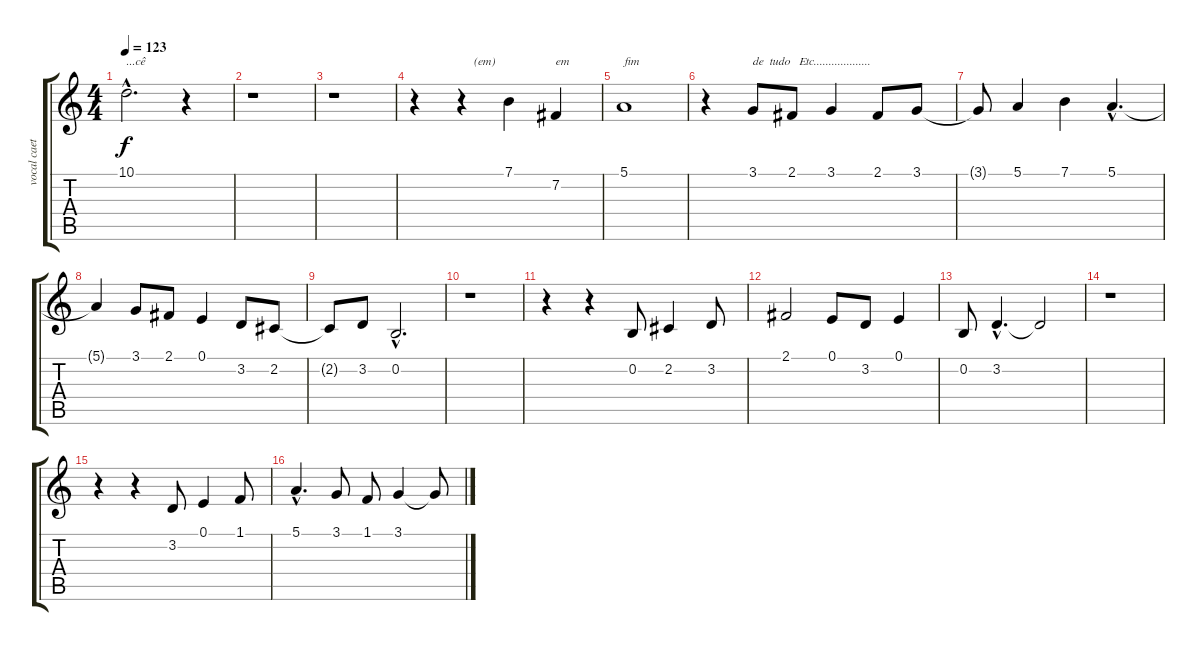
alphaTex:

\track ("vocal caetano velosso" "vocal caet") {instrument flute}
\staff {score tabs}
\tuning (E4 B3 G3 D3 A2 E2) {hide}
\ts (4 4)
\tempo 123
\clef g2
\ks c
10.1{hac}.2{d txt "...cê" dy f} r.4 |
r.1 |
r.1 |
r.4 r.4{txt "    (em)"} 7.1.4 7.2.4{txt "em"} |
5.1.1{txt "fim"} |
r.4 3.1.8{txt "de  tudo   Etc..................."} 2.1.8 3.1.4 2.1.8 3.1.8 |
3.1{t}.8 5.1.4 7.1.4 5.1{hac}.4{d} |
5.1{t}.4 3.1.8 2.1.8 0.1.4 3.2.8 2.2.8 |
2.2{t}.8 3.2.8 0.2{hac}.2{d} |
r.1 |
r.4 r.4 0.2.8 2.2.4 3.2.8 |
2.1.2 0.1.8 3.2.8 0.1.4 |
0.2.8 3.2{hac}.4{d} 3.2{t}.2 |
r.1 |
r.4 r.4 3.2.8 0.1.4 1.1.8 |
5.1{hac}.4{d} 3.1.8 1.1.8 3.1.4 3.1{t}.8
